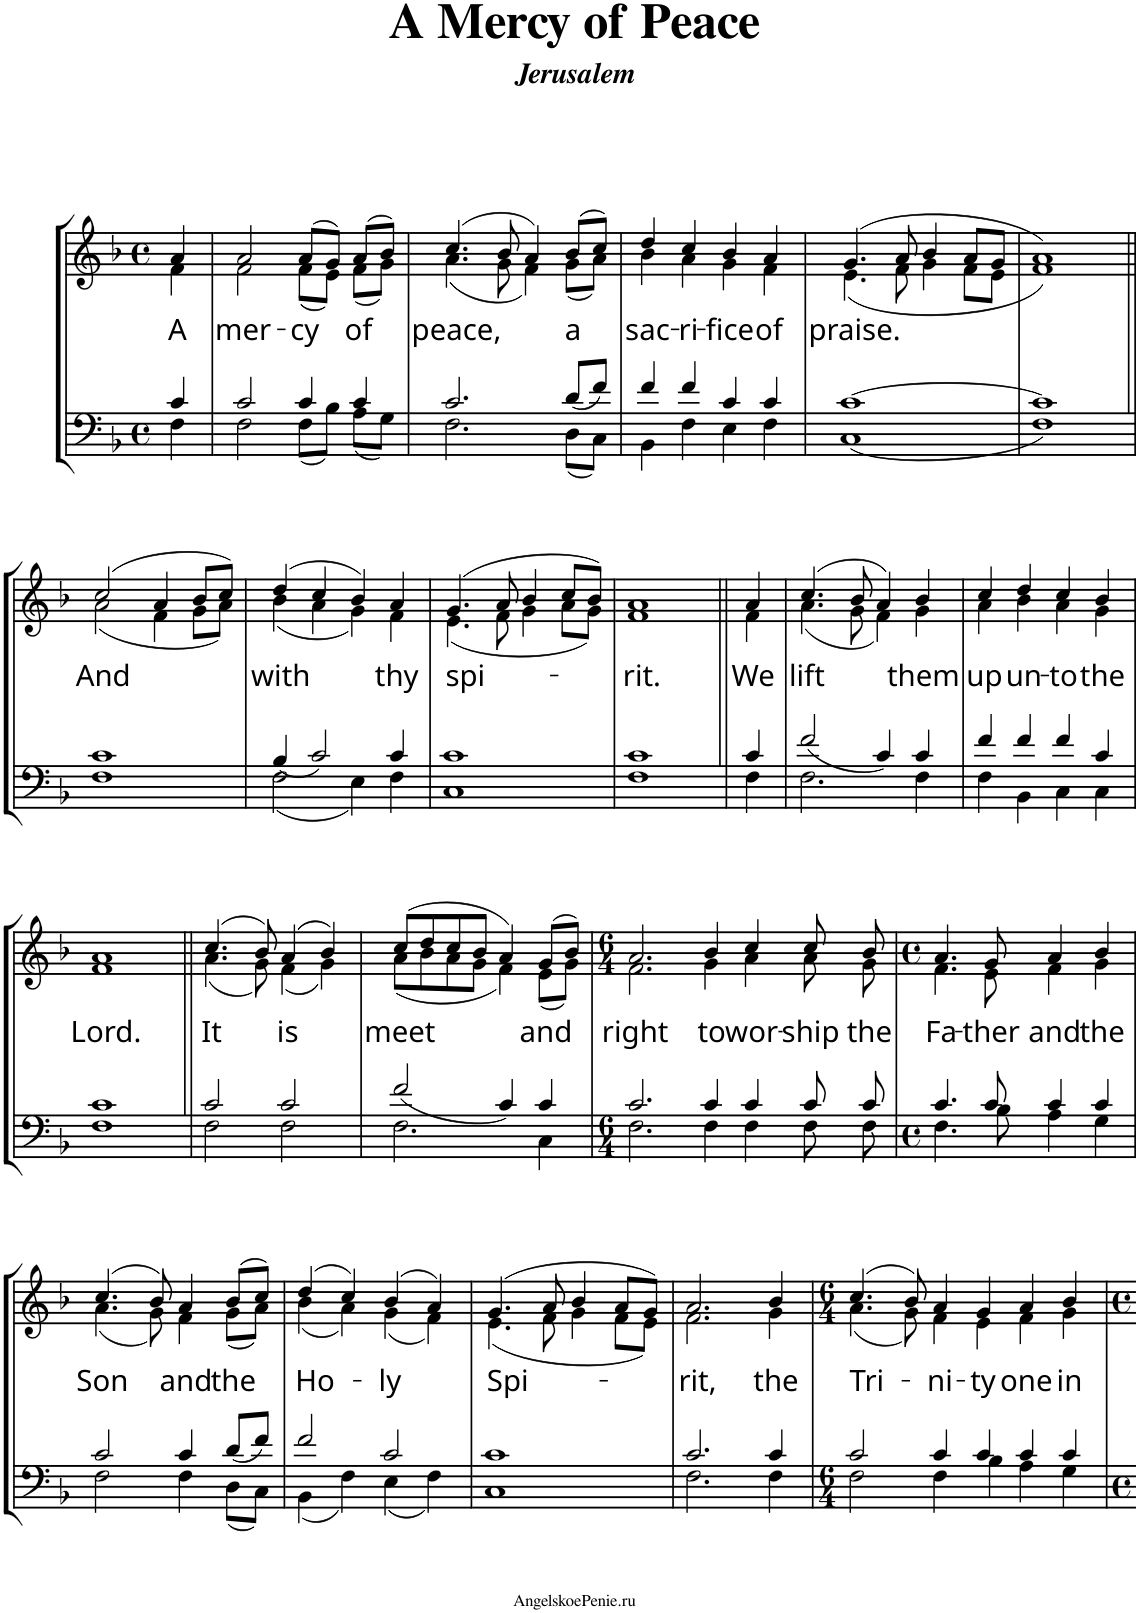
**kern	**kern	**text
*part1	*part1	*part1
*staff2	*staff1	*staff1
*I"Piano	*	*
*I'Pno.	*	*
*clefF4	*clefG2	*
*k[b-]	*k[b-]	*
*M4/4	*M4/4	*
*met(c)	*met(c)	*
=1	=1	=1
*^	*^	*
*	*^	*	*	*
!	!	!	!	!	!LO:LY:b
4ryy	4c/	4F\	4a/	4f\	A
=2	=2	=2	=2	=2	=2
!	!	!	!	!	!LO:LY:b
1ryy	2c/	2F\	2a/	2f\	mer-
!	!	!	!	!	!LO:LY:b
.	4c/	8F\L	(8a/L	(8f\L	-cy
.	.	8B-\J	8g/J)	8e\J)	.
!	!	!	!	!	!LO:LY:b
.	4c/	8A\L	(8a/L	(8f\L	of
.	.	8G\J	8b-/J)	8g\J)	.
=3	=3	=3	=3	=3	=3
!	!	!	!	!	!LO:LY:b
1ryy	2.c/	2.F\	(4.cc/	(4.a\	peace,
.	.	.	8b-/	8g\	.
.	.	.	4a/)	4f\)	.
!	!	!	!	!	!LO:LY:b
.	8d/L	8D\L	(8b-/L	(8g\L	a
.	8f/J	8C\J	8cc/J)	8a\J)	.
=4	=4	=4	=4	=4	=4
!	!	!	!	!	!LO:LY:b
1ryy	4f/	4BB-\	4dd/	4b-\	sac-
!	!	!	!	!	!LO:LY:b
.	4f/	4F\	4cc/	4a\	-ri-
!	!	!	!	!	!LO:LY:b
.	4c/	4E\	4b-/	4g\	-fice
!	!	!	!	!	!LO:LY:b
.	4c/	4F\	4a/	4f\	of
=5	=5	=5	=5	=5	=5
!	!	!	!	!	!LO:LY:b
1ryy	[1c	1C	(4.g/	(4.e\	praise.
.	.	.	8a/	8f\	.
.	.	.	4b-/	4g\	.
.	.	.	8a/L	8f\L	.
.	.	.	8g/J	8e\J	.
=6	=6	=6	=6	=6	=6
1ryy	1c]	1F	1a)	1f)	.
!!LO:LB:g=z	!!
=7||	=7||	=7||	=7||	=7||	=7||
!	!	!	!	!	!LO:LY:b
1ryy	1c	1F	(2cc/	(2a\	And
.	.	.	4a/	4f\	.
.	.	.	8b-/L	8g\L	.
.	.	.	8cc/J)	8a\J)	.
=8	=8	=8	=8	=8	=8
!	!	!	!	!	!LO:LY:b
1ryy	4B-/	2F\	(4dd/	(4b-\	with
.	2c/	.	4cc/	4a\	.
.	.	4E\	4b-/)	4g\)	.
!	!	!	!	!	!LO:LY:b
.	4c/	4F\	4a/	4f\	thy
=9	=9	=9	=9	=9	=9
!	!	!	!	!	!LO:LY:b
1ryy	1c	1C	(4.g/	(4.e\	spi-
.	.	.	8a/	8f\	.
.	.	.	4b-/	4g\	.
.	.	.	8cc/L	8a\L	.
.	.	.	8b-/J)	8g\J)	.
=10	=10	=10	=10	=10	=10
!	!	!	!	!	!LO:LY:b
1ryy	1c	1F	1a	1f	-rit.
=11||	=11||	=11||	=11||	=11||	=11||
!	!	!	!	!	!LO:LY:b
4ryy	4c/	4F\	4a/	4f\	We
=12	=12	=12	=12	=12	=12
!	!	!	!	!	!LO:LY:b
1ryy	2f/	2.F\	(4.cc/	(4.a\	lift
.	.	.	8b-/	8g\	.
.	4c/	.	4a/)	4f\)	.
!	!	!	!	!	!LO:LY:b
.	4c/	4F\	4b-/	4g\	them
=13	=13	=13	=13	=13	=13
!	!	!	!	!	!LO:LY:b
1ryy	4f/	4F\	4cc/	4a\	up
!	!	!	!	!	!LO:LY:b
.	4f/	4BB-\	4dd/	4b-\	un-
!	!	!	!	!	!LO:LY:b
.	4f/	4C\	4cc/	4a\	-to
!	!	!	!	!	!LO:LY:b
.	4c/	4C\	4b-/	4g\	the
!!LO:LB:g=z	!!
=14	=14	=14	=14	=14	=14
!	!	!	!	!	!LO:LY:b
1ryy	1c	1F	1a	1f	Lord.
=15||	=15||	=15||	=15||	=15||	=15||
!	!	!	!	!	!LO:LY:b
1ryy	2c/	2F\	(4.cc/	(4.a\	It
.	.	.	8b-/)	8g\)	.
!	!	!	!	!	!LO:LY:b
.	2c/	2F\	(4a/	(4f\	is
.	.	.	4b-/)	4g\)	.
=16	=16	=16	=16	=16	=16
!	!	!	!	!	!LO:LY:b
1ryy	2f/	2.F\	(8cc/L	(8a\L	meet
.	.	.	8dd/	8b-\	.
.	.	.	8cc/	8a\	.
.	.	.	8b-/J	8g\J	.
.	4c/	.	4a/)	4f\)	.
!	!	!	!	!	!LO:LY:b
.	4c/	4C\	(8g/L	(8e\L	and
.	.	.	8b-/J)	8g\J)	.
=17	=17	=17	=17	=17	=17
*M6/4	*	*	*M6/4	*	*
!	!	!	!	!	!LO:LY:b
1.ryy	2.c/	2.F\	2.a/	2.f\	right
!	!	!	!	!	!LO:LY:b
.	4c/	4F\	4b-/	4g\	to
!	!	!	!	!	!LO:LY:b
.	4c/	4F\	4cc/	4a\	wor-
!	!	!	!	!	!LO:LY:b
.	8c/	8F\	8cc/	8a\	-ship
!	!	!	!	!	!LO:LY:b
.	8c/	8F\	8b-/	8g\	the
=18	=18	=18	=18	=18	=18
*M4/4	*	*	*M4/4	*	*
*met(c)	*	*	*met(c)	*	*
!	!	!	!	!	!LO:LY:b
1ryy	4.c/	4.F\	4.a/	4.f\	Fa-
!	!	!	!	!	!LO:LY:b
.	8c/	8B-\	8g/	8e\	-ther
!	!	!	!	!	!LO:LY:b
.	4c/	4A\	4a/	4f\	and
!	!	!	!	!	!LO:LY:b
.	4c/	4G\	4b-/	4g\	the
!!LO:LB:g=z	!!
=19	=19	=19	=19	=19	=19
!	!	!	!	!	!LO:LY:b
1ryy	2c/	2F\	(4.cc/	(4.a\	Son
.	.	.	8b-/)	8g\)	.
!	!	!	!	!	!LO:LY:b
.	4c/	4F\	4a/	4f\	and
!	!	!	!	!	!LO:LY:b
.	8d/L	8D\L	(8b-/L	(8g\L	the
.	8f/J	8C\J	8cc/J)	8a\J)	.
=20	=20	=20	=20	=20	=20
!	!	!	!	!	!LO:LY:b
1ryy	2f/	4BB-\	(4dd/	(4b-\	Ho-
.	.	4F\	4cc/)	4a\)	.
!	!	!	!	!	!LO:LY:b
.	2c/	4E\	(4b-/	(4g\	-ly
.	.	4F\	4a/)	4f\)	.
=21	=21	=21	=21	=21	=21
!	!	!	!	!	!LO:LY:b
1ryy	1c	1C	(4.g/	(4.e\	Spi-
.	.	.	8a/	8f\	.
.	.	.	4b-/	4g\	.
.	.	.	8a/L	8f\L	.
.	.	.	8g/J)	8e\J)	.
=22	=22	=22	=22	=22	=22
!	!	!	!	!	!LO:LY:b
1ryy	2.c/	2.F\	2.a/	2.f\	-rit,
!	!	!	!	!	!LO:LY:b
.	4c/	4F\	4b-/	4g\	the
=23	=23	=23	=23	=23	=23
*M6/4	*	*	*M6/4	*	*
!	!	!	!	!	!LO:LY:b
1.ryy	2c/	2F\	(4.cc/	(4.a\	Tri-
.	.	.	8b-/)	8g\)	.
!	!	!	!	!	!LO:LY:b
.	4c/	4F\	4a/	4f\	-ni-
!	!	!	!	!	!LO:LY:b
.	4c/	4B-\	4g/	4e\	-ty
!	!	!	!	!	!LO:LY:b
.	4c/	4A\	4a/	4f\	one
!	!	!	!	!	!LO:LY:b
.	4c/	4G\	4b-/	4g\	in
*v	*v	*v	*	*	*
*	*v	*v	*
=	=	=
*-	*-	*-
